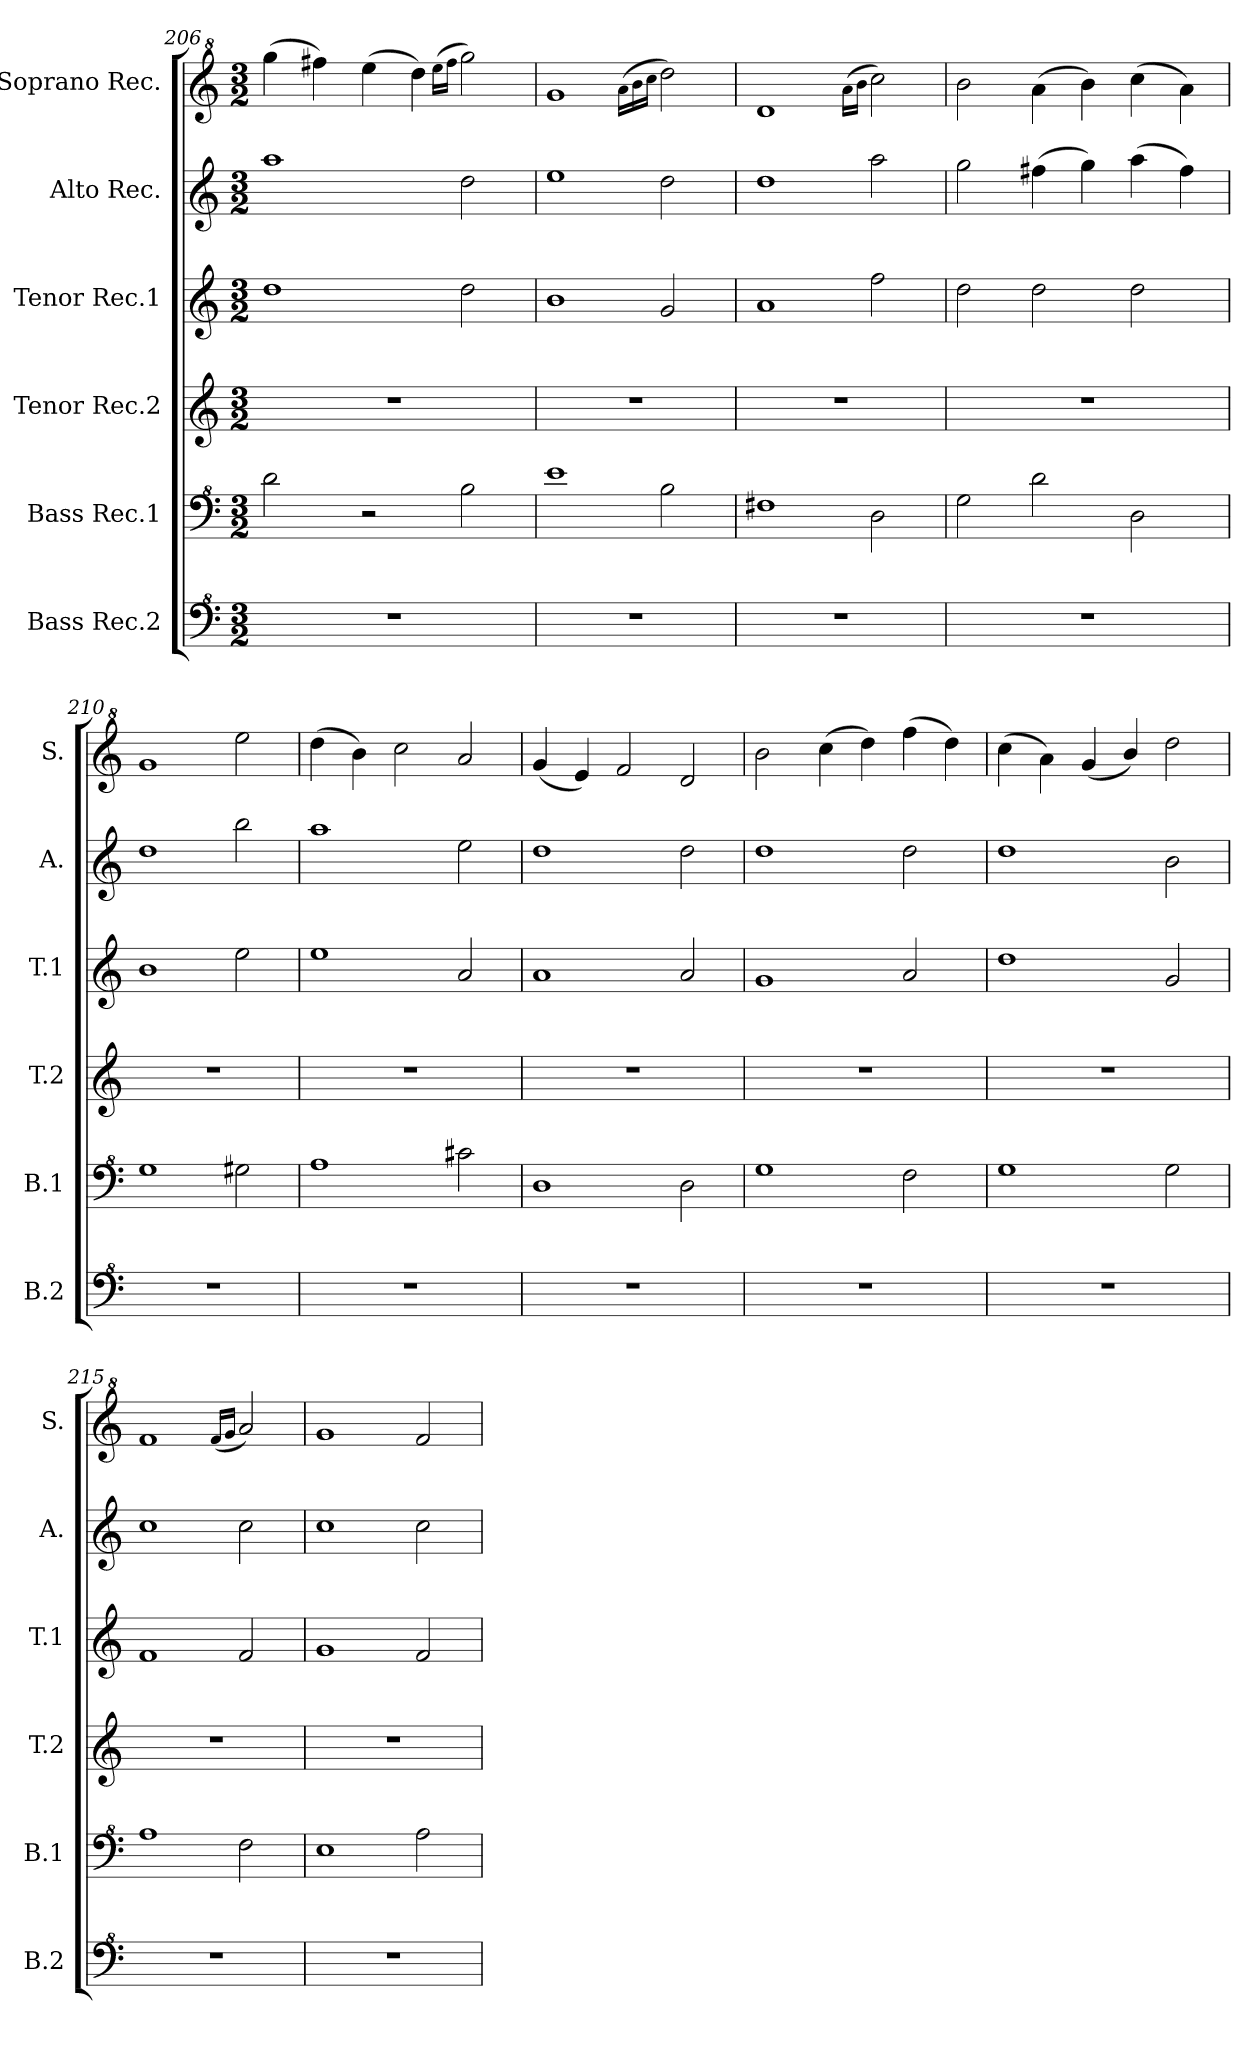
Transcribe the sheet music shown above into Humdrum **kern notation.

**kern	**kern	**kern	**kern	**kern	**kern
*part6	*part5	*part4	*part3	*part2	*part1
*staff6	*staff5	*staff4	*staff3	*staff2	*staff1
*I"Bass Rec.2	*I"Bass Rec.1	*I"Tenor Rec.2	*I"Tenor Rec.1	*I"Alto Rec.	*I"Soprano Rec.
*I'B.2	*I'B.1	*I'T.2	*I'T.1	*I'A.	*I'S.
!!LO:LB:g=z
*clefF^4	*clefF^4	*clefG2	*clefG2	*clefG2	*clefG^2
*k[]	*k[]	*k[]	*k[]	*k[]	*k[]
*M3/2	*M3/2	*M3/2	*M3/2	*M3/2	*M3/2
=206	=206	=206	=206	=206	=206
1.r	2dd\	1.r	1dd	1aa	(4ggg\
.	.	.	.	.	4fff#X\)
.	2r	.	.	.	(4eee\
.	.	.	.	.	4ddd\)
.	.	.	.	.	(16qeee\LL
.	.	.	.	.	16qfff#\JJ
.	2b\	.	2dd\	2dd\	2ggg\)
=207	=207	=207	=207	=207	=207
1.r	1ee	1.r	1b	1ee	1gg
.	.	.	.	.	(16qaa\LL
.	.	.	.	.	16qbb\
.	.	.	.	.	16qccc\JJ
.	2b\	.	2g/	2dd\	2ddd\)
=208	=208	=208	=208	=208	=208
1.r	1f#X	1.r	1a	1dd	1dd
.	.	.	.	.	(16qaa\LL
.	.	.	.	.	16qbb\JJ
.	2d\	.	2ff\	2aa\	2ccc\)
=209	=209	=209	=209	=209	=209
1.r	2g\	1.r	2dd\	2gg\	2bb\
.	2dd\	.	2dd\	(4ff#X\	(4aa\
.	.	.	.	4gg\)	4bb\)
.	2d\	.	2dd\	(4aa\	(4ccc\
.	.	.	.	4ff#\)	4aa\)
=210	=210	=210	=210	=210	=210
1.r	1g	1.r	1b	1dd	1gg
.	2g#X\	.	2ee\	2bb\	2eee\
=211	=211	=211	=211	=211	=211
1.r	1a	1.r	1ee	1aa	(4ddd\
.	.	.	.	.	4bb\)
.	.	.	.	.	2ccc\
.	2cc#X\	.	2a/	2ee\	2aa/
=212	=212	=212	=212	=212	=212
1.r	1d	1.r	1a	1dd	(4gg/
.	.	.	.	.	4ee/)
.	.	.	.	.	2ff/
.	2d\	.	2a/	2dd\	2dd/
=213	=213	=213	=213	=213	=213
1.r	1g	1.r	1g	1dd	2bb\
.	.	.	.	.	(4ccc\
.	.	.	.	.	4ddd\)
.	2f\	.	2a/	2dd\	(4fff\
.	.	.	.	.	4ddd\)
=214	=214	=214	=214	=214	=214
1.r	1g	1.r	1dd	1dd	(4ccc\
.	.	.	.	.	4aa\)
.	.	.	.	.	(4gg/
.	.	.	.	.	4bb/)
.	2g\	.	2g/	2b\	2ddd\
=215	=215	=215	=215	=215	=215
1.r	1a	1.r	1f	1cc	1ff
.	.	.	.	.	(16qff/LL
.	.	.	.	.	16qgg/JJ
.	2f\	.	2f/	2cc\	2aa/)
=216	=216	=216	=216	=216	=216
1.r	1e	1.r	1g	1cc	1gg
.	2a\	.	2f/	2cc\	2ff/
=	=	=	=	=	=
*-	*-	*-	*-	*-	*-
